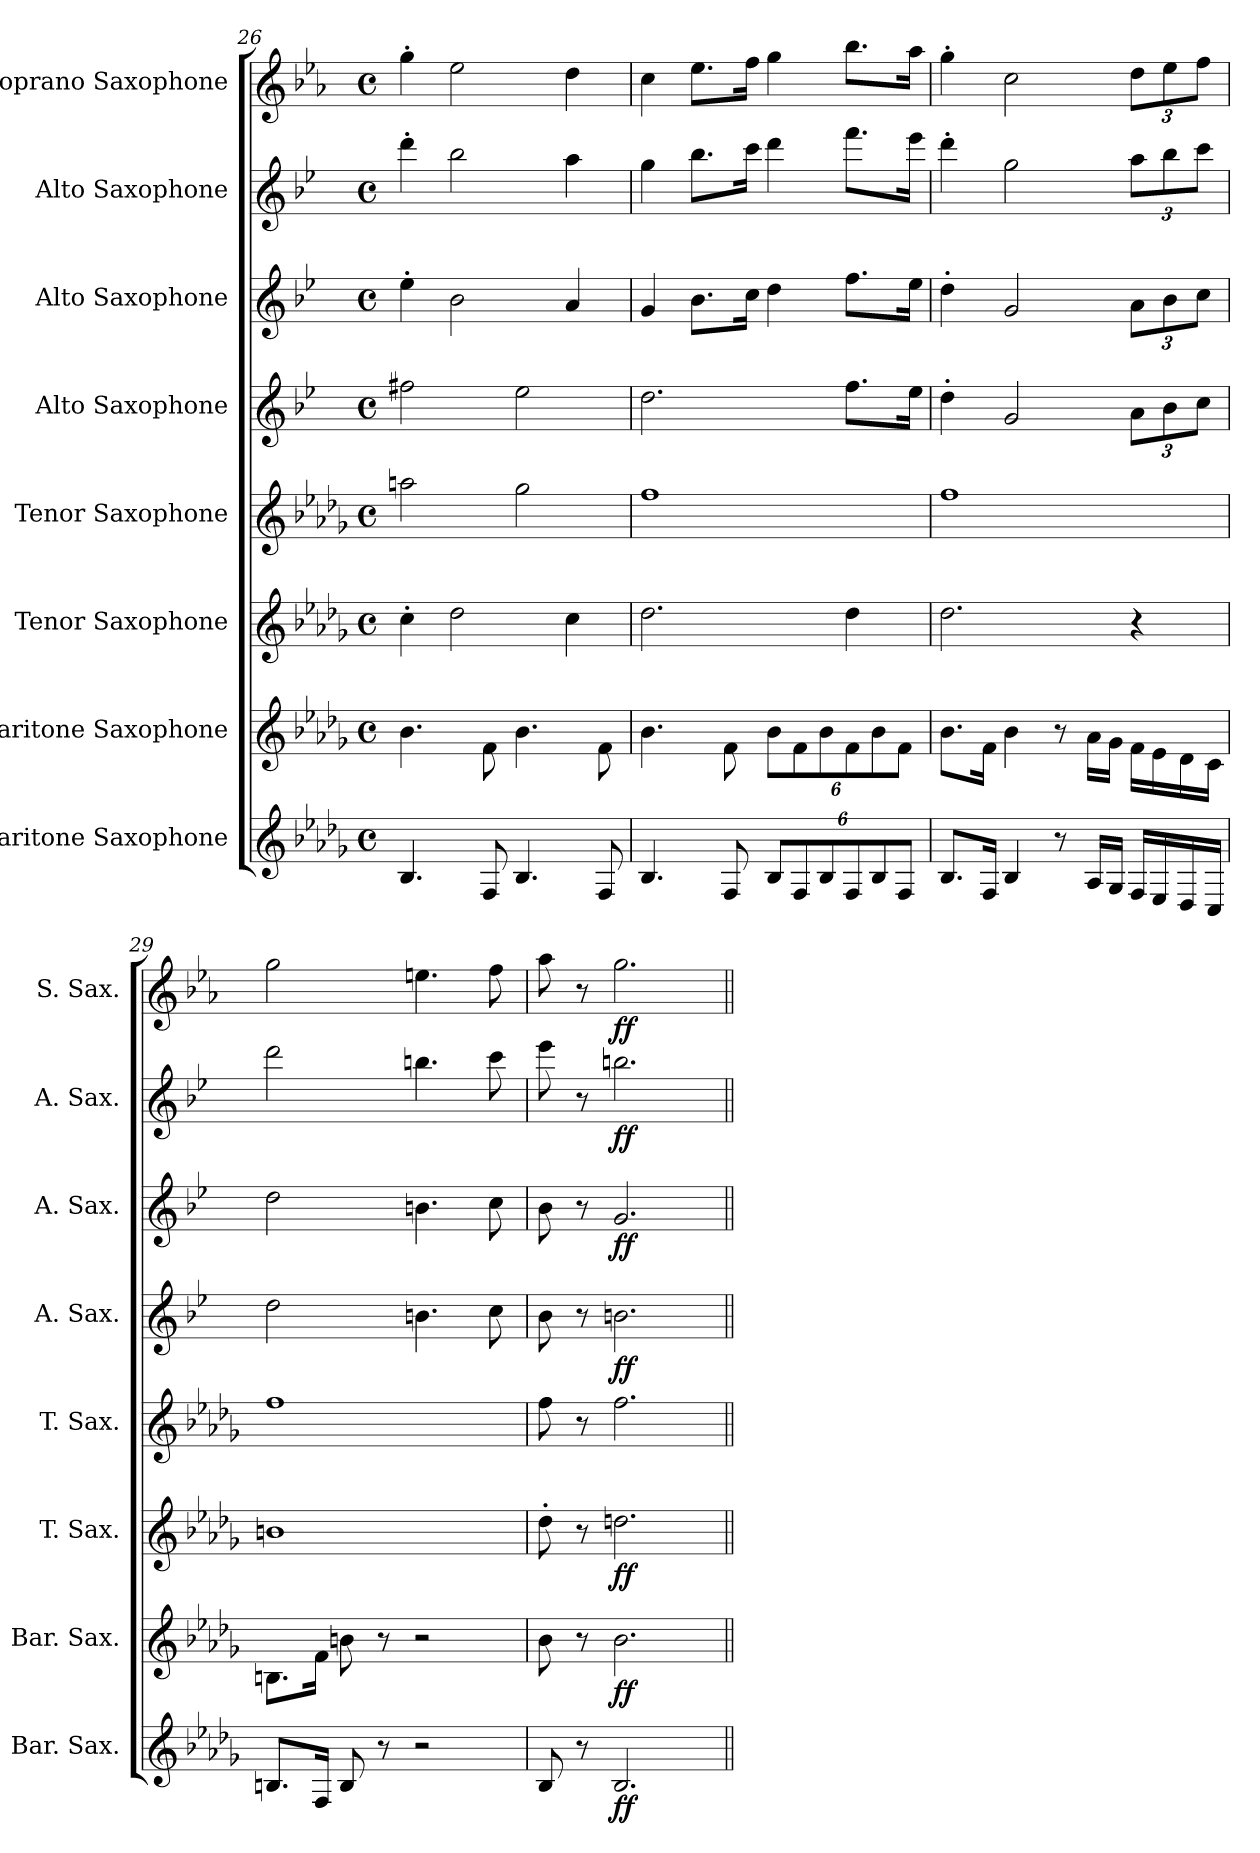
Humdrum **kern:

**kern	**dynam	**kern	**dynam	**kern	**dynam	**kern	**kern	**dynam	**kern	**dynam	**kern	**dynam	**kern	**dynam
*part8	*part8	*part7	*part7	*part6	*part6	*part5	*part4	*part4	*part3	*part3	*part2	*part2	*part1	*part1
*staff8	*staff8	*staff7	*staff7	*staff6	*staff6	*staff5	*staff4	*staff4	*staff3	*staff3	*staff2	*staff2	*staff1	*staff1
*I"Baritone Saxophone	*	*I"Baritone Saxophone	*	*I"Tenor Saxophone	*	*I"Tenor Saxophone	*I"Alto Saxophone	*	*I"Alto Saxophone	*	*I"Alto Saxophone	*	*I"Soprano Saxophone	*
*I'Bar. Sax.	*	*I'Bar. Sax.	*	*I'T. Sax.	*	*I'T. Sax.	*I'A. Sax.	*	*I'A. Sax.	*	*I'A. Sax.	*	*I'S. Sax.	*
*clefG2	*	*clefG2	*	*clefG2	*	*clefG2	*clefG2	*	*clefG2	*	*clefG2	*	*clefG2	*
*ITrd12c21	*	*ITrd12c21	*	*ITrd8c14	*	*ITrd8c14	*ITrd5c9	*	*ITrd5c9	*	*ITrd5c9	*	*ITrd1c2	*
*k[b-e-a-d-g-]	*	*k[b-e-a-d-g-]	*	*k[b-e-a-d-g-]	*	*k[b-e-a-d-g-]	*k[b-e-a-d-g-]	*	*k[b-e-a-d-g-]	*	*k[b-e-a-d-g-]	*	*k[b-e-a-d-g-]	*
*M4/4	*	*M4/4	*	*M4/4	*	*M4/4	*M4/4	*	*M4/4	*	*M4/4	*	*M4/4	*
*met(c)	*	*met(c)	*	*met(c)	*	*met(c)	*met(c)	*	*met(c)	*	*met(c)	*	*met(c)	*
=26	=26	=26	=26	=26	=26	=26	=26	=26	=26	=26	=26	=26	=26	=26
4.BB-/	.	4.B-\	.	4c'\	.	2an\	2an\	.	4g-'\	.	4ff'\	.	4ff'\	.
.	.	.	.	2d-\	.	.	.	.	2d-\	.	2dd-\	.	2dd-\	.
8FF/	.	8F\	.	.	.	.	.	.	.	.	.	.	.	.
4.BB-/	.	4.B-\	.	.	.	2g-\	2g-\	.	.	.	.	.	.	.
.	.	.	.	4c\	.	.	.	.	4c/	.	4cc\	.	4cc\	.
8FF/	.	8F\	.	.	.	.	.	.	.	.	.	.	.	.
=27	=27	=27	=27	=27	=27	=27	=27	=27	=27	=27	=27	=27	=27	=27
4.BB-/	.	4.B-\	.	2.d-\	.	1f	2.f\	.	4B-/	.	4b-\	.	4b-\	.
.	.	.	.	.	.	.	.	.	8.d-\L	.	8.dd-\L	.	8.dd-\L	.
8FF/	.	8F\	.	.	.	.	.	.	.	.	.	.	.	.
.	.	.	.	.	.	.	.	.	16e-\Jk	.	16ee-\Jk	.	16ee-\Jk	.
*Xbrackettup	*	*Xbrackettup	*	*	*	*	*	*	*	*	*	*	*	*
12BB-/L	.	12B-\L	.	.	.	.	.	.	4f\	.	4ff\	.	4ff\	.
12FF/	.	12F\	.	.	.	.	.	.	.	.	.	.	.	.
12BB-/	.	12B-\	.	.	.	.	.	.	.	.	.	.	.	.
12FF/	.	12F\	.	4d-\	.	.	8.a-\L	.	8.a-\L	.	8.aa-\L	.	8.aa-\L	.
12BB-/	.	12B-\	.	.	.	.	.	.	.	.	.	.	.	.
12FF/J	.	12F\J	.	.	.	.	.	.	.	.	.	.	.	.
.	.	.	.	.	.	.	16g-\Jk	.	16g-\Jk	.	16gg-\Jk	.	16gg-\Jk	.
!!LO:PB:g=z
=28	=28	=28	=28	=28	=28	=28	=28	=28	=28	=28	=28	=28	=28	=28
8.BB-/L	.	8.B-\L	.	2.d-\	.	1f	4f'\	.	4f'\	.	4ff'\	.	4ff'\	.
16FF/Jk	.	16F\Jk	.	.	.	.	.	.	.	.	.	.	.	.
4BB-/	.	4B-\	.	.	.	.	2B-/	.	2B-/	.	2b-\	.	2b-\	.
8r	.	8r	.	.	.	.	.	.	.	.	.	.	.	.
16AA-/LL	.	16A-\LL	.	.	.	.	.	.	.	.	.	.	.	.
16GG-/JJ	.	16G-\JJ	.	.	.	.	.	.	.	.	.	.	.	.
*	*	*	*	*	*	*	*Xbrackettup	*	*Xbrackettup	*	*Xbrackettup	*	*Xbrackettup	*
16FF/LL	.	16F\LL	.	4r	.	.	12c\L	.	12c\L	.	12cc\L	.	12cc\L	.
16EE-/	.	16E-\	.	.	.	.	.	.	.	.	.	.	.	.
.	.	.	.	.	.	.	12d-\	.	12d-\	.	12dd-\	.	12dd-\	.
16DD-/	.	16D-\	.	.	.	.	.	.	.	.	.	.	.	.
.	.	.	.	.	.	.	12e-\J	.	12e-\J	.	12ee-\J	.	12ee-\J	.
16CC/JJ	.	16C\JJ	.	.	.	.	.	.	.	.	.	.	.	.
=29	=29	=29	=29	=29	=29	=29	=29	=29	=29	=29	=29	=29	=29	=29
8.BBn/L	.	8.BBn\L	.	1Bn	.	1f	2f\	.	2f\	.	2ff\	.	2ff\	.
16FF/Jk	.	16F\Jk	.	.	.	.	.	.	.	.	.	.	.	.
8BB/	.	8Bn\	.	.	.	.	.	.	.	.	.	.	.	.
8r	.	8r	.	.	.	.	.	.	.	.	.	.	.	.
2r	.	2r	.	.	.	.	4.dn\	.	4.dn\	.	4.ddn\	.	4.ddn\	.
.	.	.	.	.	.	.	8e-\	.	8e-\	.	8ee-\	.	8ee-\	.
=30	=30	=30	=30	=30	=30	=30	=30	=30	=30	=30	=30	=30	=30	=30
8BB-/	.	8B-\	.	8d-'\	.	8f\	8d-\	.	8d-\	.	8gg-\	.	8gg-\	.
8r	.	8r	.	8r	.	8r	8r	.	8r	.	8r	.	8r	.
!	!LO:DY:b	!	!LO:DY:b	!	!LO:DY:b	!	!	!LO:DY:b	!	!LO:DY:b	!	!LO:DY:b	!	!LO:DY:b
2.BB-/	ff	2.B-\	ff	2.dn\	ff	2.f\	2.dn\	ff	2.B-/	ff	2.ddn\	ff	2.ff\	ff
=||	=||	=||	=||	=||	=||	=||	=||	=||	=||	=||	=||	=||	=||	=||
*-	*-	*-	*-	*-	*-	*-	*-	*-	*-	*-	*-	*-	*-	*-
